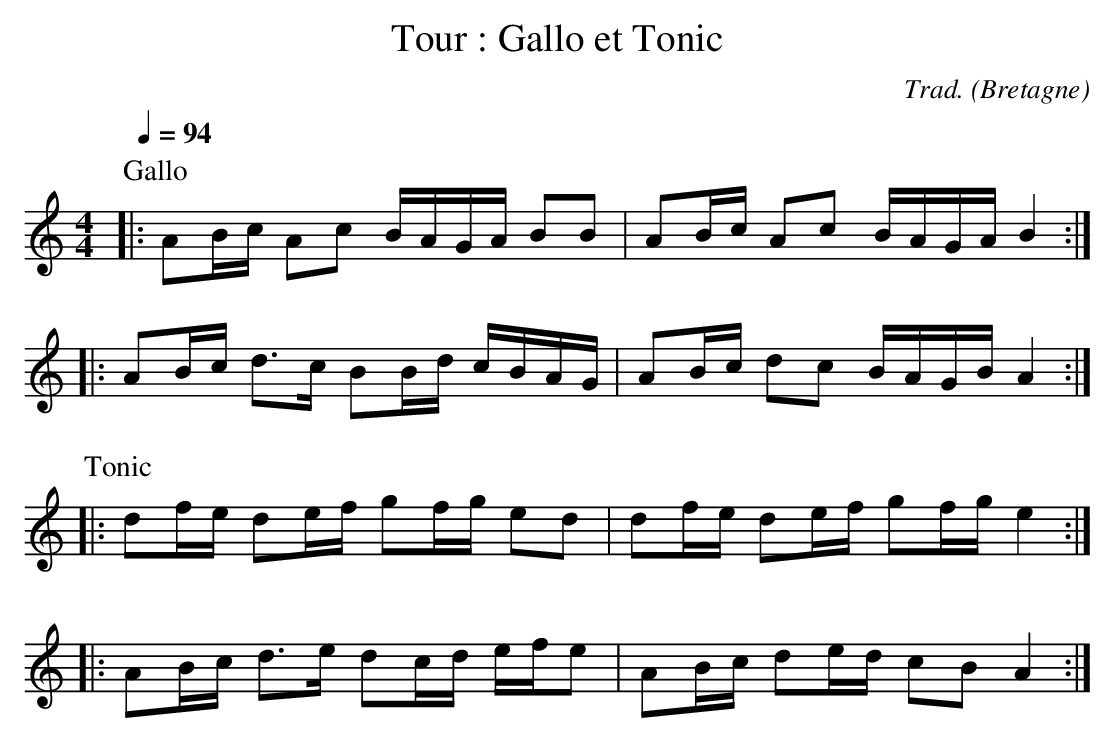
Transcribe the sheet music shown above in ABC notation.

X:1
T:Tour : Gallo et Tonic
C:Trad.
O:Bretagne
M:4/4
L:1/16
Q:1/4=94
K:Cmaj
P:Gallo
|: A2Bc A2c2 BAGA B2B2 | A2Bc A2c2 BAGA B4 ::
A2Bc d3c B2Bd cBAG | A2Bc d2c2 BAGB A4 :|
%%vskip 1
P:Tonic
K:Cmaj
|: d2fe d2ef g2fg e2d2 | d2fe d2ef g2fg e4 ::
A2Bc d3e d2cd efe2 | A2Bc d2ed c2B2 A4 :|
